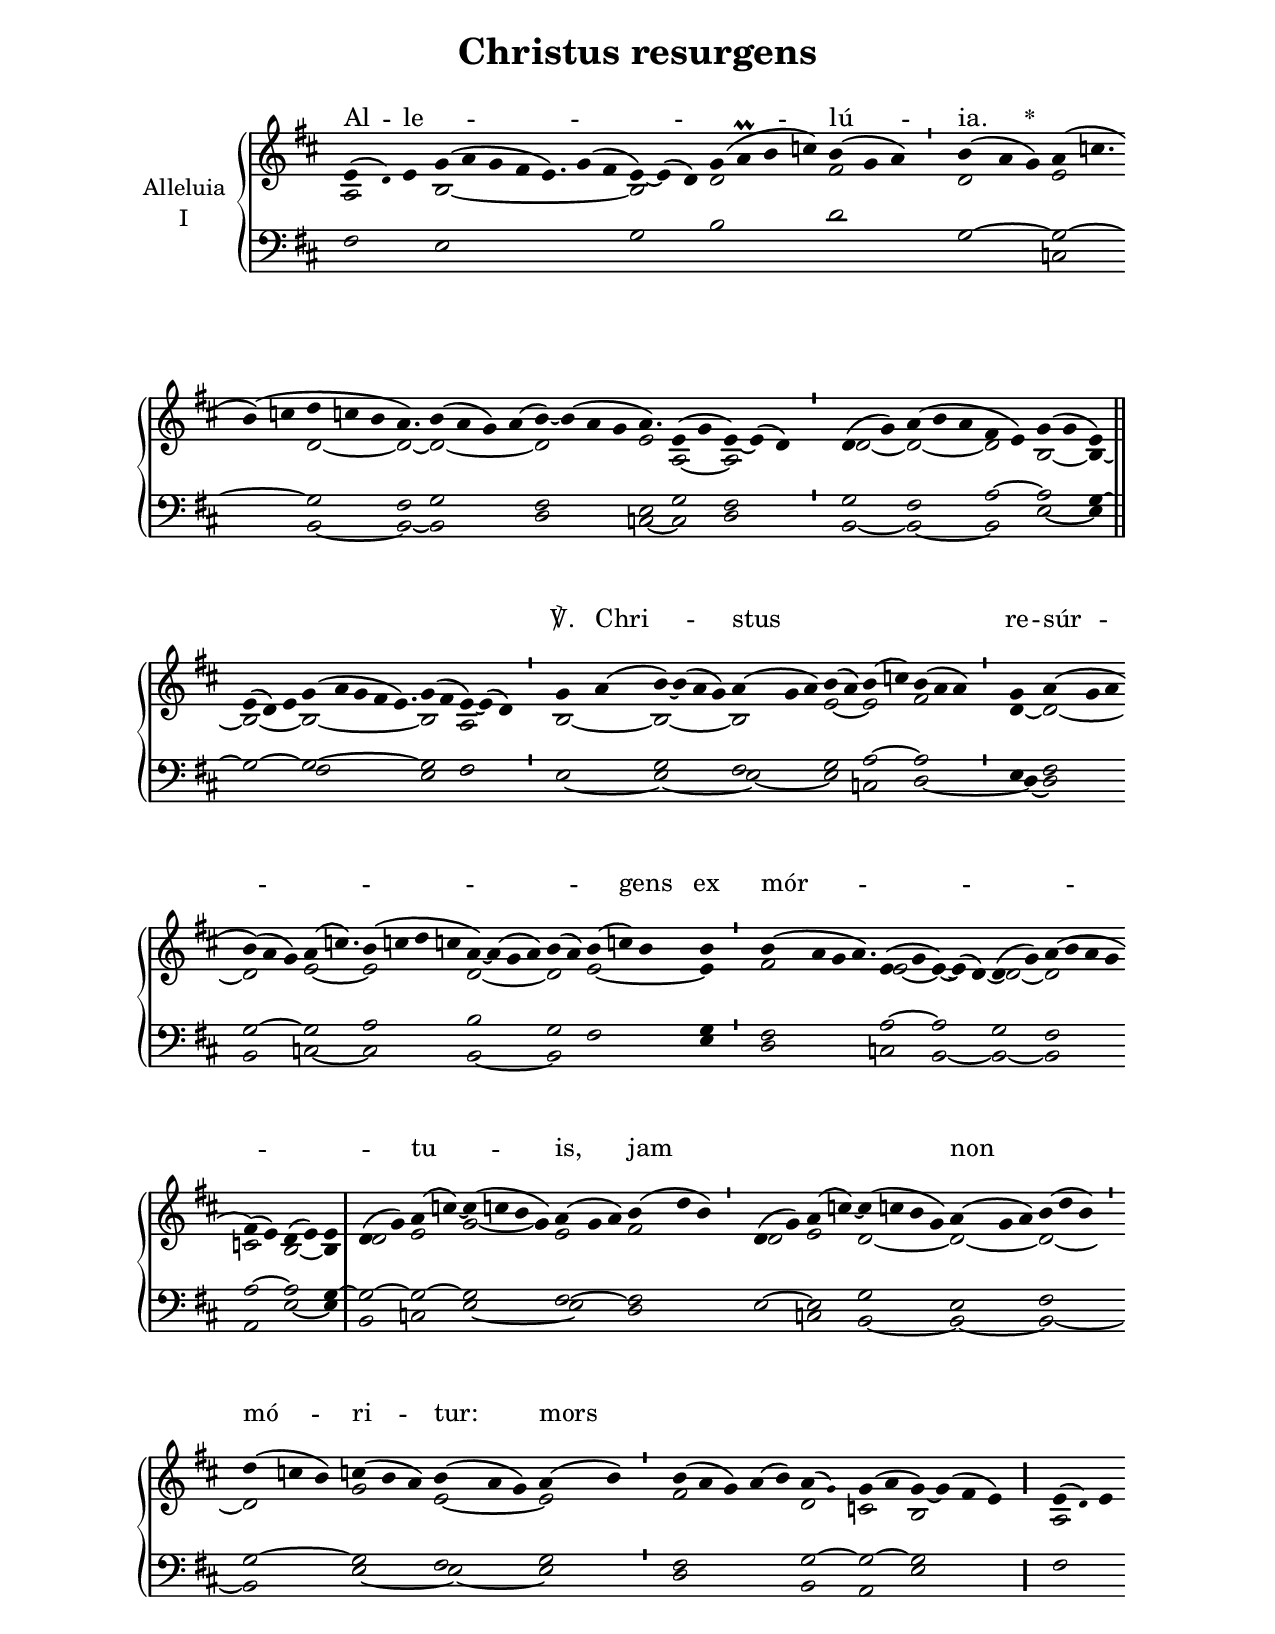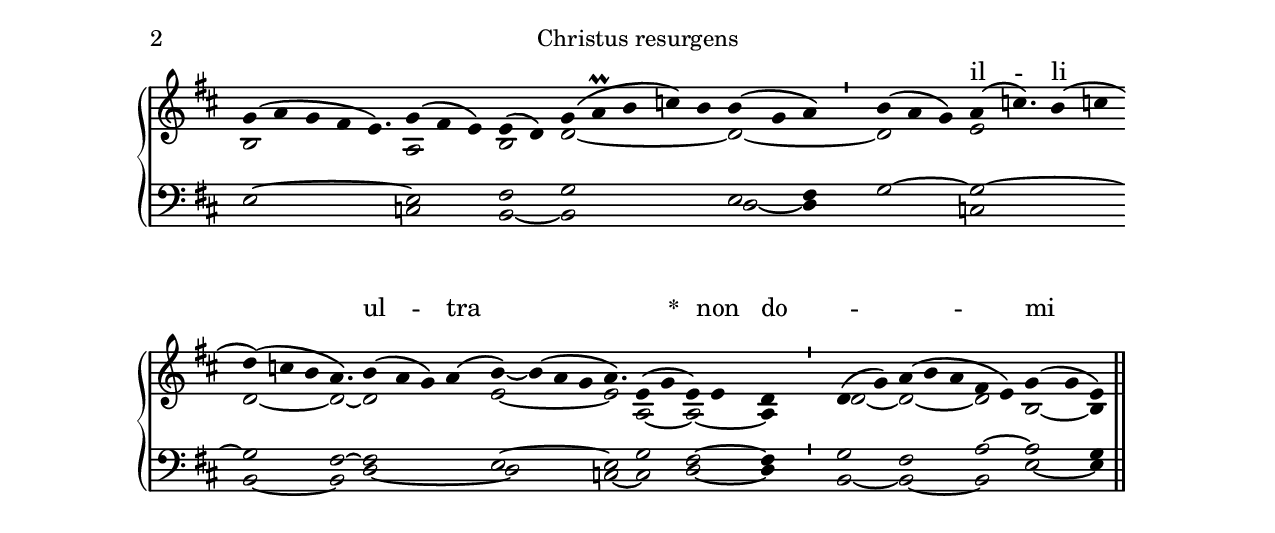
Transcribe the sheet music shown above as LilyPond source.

\version "2.18"
\include "gregorian.ly"
\include "noh2.ily"


%Page reference: page ii.52
%(volume.page)

global = {
 \key e \dorian
 \cadenzaOn 
}

\header {
  title = \markup \center-column {"Christus resurgens" \vspace #1 }
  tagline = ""
  composer = ""
}

\paper {
 #(include-special-characters)
  oddHeaderMarkup = \markup \fill-line {
    \line {}
    \center-column {
      \on-the-fly #first-page     " "
      \on-the-fly #not-first-page "Christus resurgens"
    }
    \line { \on-the-fly #print-page-number-check-first \fromproperty #'page:page-number-string }
  }
  evenHeaderMarkup = \markup \fill-line {
    \line { \on-the-fly #print-page-number-check-first \fromproperty #'page:page-number-string }
    \center-column { "Christus resurgens" }
    \line {}
  }
}

chantText = \lyricmode {
Al -- le -- _ _ _ lú -- ia. 
\set stanza = " * " _ _ _ _ _ _ _ _ _ _ _ ℣. 
Chri -- stus _ _ _ re -- súr -- _ _ _ _ gens ex mór -- _ _ _ _ _ _ tu -- is, jam _ _ non _ mó -- ri -- tur: 
mors _ _ _ _ _ _ _ _ _ _ _ _ _ il -- li ul -- tra _ 
\set stanza = " * " 
non do -- _ _ mi -- ná -- bi -- tur. _ _ _ _ _ _ _ _ _ _ _ }

chantMusic = {
\tieDown   e'4 ( \once \tweak #'font-size #-4 d' ) e'4 g'4 ( a'4 g'4 fis'4 e'4.) g'4 ( fis'4 e'4) ~ e'4 ( d'4)  g'4 ( a'\prall b'4 c''4) b'4 ( g'4 a'4) \divisioMinima
  b'4 ( a'4 g'4) a'4 ( c''4. \forceBreak
) b'4 ( c''4 d''4 c''4 b'4 a'4.) b'4 ( a'4 g'4) a'4 ( b'4) ~ b'4 ( a'4 g'4 a'4.) e'4 ( g'4 e'4) ~ e'4 ( d'4) \divisioMinima
 d'4 ( g'4) a'4 ( b'4 a'4 fis'4 e'4) g'4 ( g'4 e'4) \finalis \forceBreak

 e'4 ( d'4) e'4 g'4 ( a'4 g'4 fis'4 e'4.) g'4 ( fis'4 e'4) ~ e'4 ( d'4) \divisioMinima
 g'4  a'4 ( b'4) ~ b'4 ( a'4 g'4) a'4 ( g'4 a'4) b'4 ( a'4) b'4 ( c''4) b'4 ( a'4 a'4) \divisioMinima
 g'4  a'4 ( g'4 a'4 \forceBreak
) b'4 ( a'4 g'4) a'4 ( c''4.) b'4 ( c''4 d''4 c''4 a'4) ~ a'4 ( g'4 a'4) b'4 ( a'4) b'4 ( c''4) b'4 b'4 \divisioMinima
 b'4 ( a'4 g'4 a'4.) e'4 ( g'4 e'4) ~ e'4 ( d'4) d'4 ( g'4) a'4 ( b'4 a'4 g'4 \forceBreak
) fis'4 ( e'4) d'4 ( e'4) e'4 \divisioMaxima
  d'4 ( g'4) a'4 ( c''4) ~ c''4 ( c''4 b'4 g'4) a'4 ( g'4 a'4) b'4 ( d''4 b'4) \divisioMinima
  d'4 ( g'4) a'4 ( c''4) ~ c''4 ( c''4 b'4 g'4) a'4 ( g'4 a'4) b'4 ( d''4 b'4) \divisioMinima \forceBreak

  d''4 ( c''4 b'4) c''4 ( b'4 a'4) b'4 ( a'4 g'4) a'4 ( b'4) \divisioMinima
 b'4 ( a'4 g'4) a'4 ( b'4) a'4 ( \once \tweak #'font-size #-4 g' ) g'4 ( a'4 g'4) ~ g'4 ( fis'4 e'4) \divisioMaior
 e'4 ( \once \tweak #'font-size #-4 d' ) e'4 \forceBreak
 g'4 ( a'4 g'4 fis'4 e'4.) g'4 ( fis'4 e'4) e'4 ( d'4)  g'4 ( a'\prall b'4 c''4) b'4 b'4 ( g'4 a'4) \divisioMinima
  b'4 ( a'4 g'4) a'4 ( c''4.) b'4 ( c''4 \forceBreak
) d''4 ( c''4 b'4 a'4.) b'4 ( a'4 g'4) a'4 ( b'4) ~ b'4 ( a'4 g'4 a'4.) e'4 ( g'4 e'4) e'4 d'4 \divisioMinima
 d'4 ( g'4) a'4 ( b'4 a'4 fis'4 e'4) g'4 ( g'4 e'4) \finalis

}

altoMusic = {
a2*3/2 b2*15/4 ~ b2*3/2 d'2*4/2 fis'2*3/2 d'2*3/2 e'2*9/4 d'2*3/2 ~ d'2*3/4 ~ d'2*4/2 ~ d'2*4/2 e'2*3/4 a2 ~ a2*3/2 \divisioMinima
d'2 ~ d'2*3/2 ~ d'2 b2 ~ b4 ~ \finalis
b2*3/2 ~ b2*11/4 ~ b2 a2*3/2 \divisioMinima
b2 ~ b2*4/2 ~ b2*3/2 e'2 ~ e'2 fis'2*3/2 \divisioMinima
d'4 ~ d'2*3/2 ~ d'2*3/2 e'2*5/4 ~ e'2*4/2 d'2*4/2 ~ d'2 e'2*3/2 ~ e'4 \divisioMinima
fis'2*9/4 e'2 ~ e'4 ~ e'4 d'4 ~ d'2 ~ d'2*4/2 c'2 b2 ~ b4 d'2 e'2 g'2*3/2 ~ g'4 e'2*3/2 fis'2*3/2 d'2 e'2 d'2*4/2 ~ d'2*3/2 ~ d'2*3/2 ~ d'2*3/2 g'2*3/2 e'2*3/2 ~ e'2 \divisioMinima
fis'2*5/2 d'2 c'2 b2*4/2 \divisioMaior
a2*3/2 b2*11/4 a2*3/2 b2 d'2*5/2 ~ d'2*3/2 ~ d'2*3/2 e'2*9/4 d'2*3/2 ~ d'2*3/4 ~ d'2*4/2 e'2*4/2 ~ e'2*3/4 a2 ~ a2 ~ a4 \divisioMinima
d'2 ~ d'2*3/2 ~ d'2 b2 ~ b4 \finalis
}

tenorMusic = {
fis2*3/2 e2*15/4 g2*3/2 b2*4/2 d'2*3/2 g2*3/2 ~ g2*9/4 ~ g2*3/2 fis2*3/4 g2*4/2 fis2*4/2 e2*3/4 g2 fis2*3/2 \divisioMinima
g2 fis2*3/2 a2 ~ a2 g4 ~ \finalis
g2*3/2 ~ g2*11/4 ~ g2 fis2*3/2 \divisioMinima
r2 g2*4/2 fis2*3/2 g2 a2 ~ a2*3/2 \divisioMinima
e4 fis2*3/2 g2*3/2 ~ g2*5/4 a2*4/2 b2*4/2 g2 fis2*3/2 g4 \divisioMinima
fis2*9/4 a2 ~ a2*3/2 g2 fis2*4/2 a2 ~ a2 g4 ~ g2 ~ g2 ~ g2*4/2 fis2*3/2 ~ fis2*3/2 e2 ~ e2 g2*4/2 e2*3/2 fis2*3/2 g2*3/2 ~ g2*3/2 fis2*3/2 g2 \divisioMinima
fis2*5/2 g2 ~ g2 ~ g2*4/2 \divisioMaior
fis2*3/2 e2*11/4 ~ e2*3/2 fis2 g2*5/2 e2 fis4 g2*3/2 ~ g2*9/4 ~ g2*3/2 fis2*3/4 ~ fis2*4/2 e2*4/2 ~ e2*3/4 g2 fis2 ~ fis4 \divisioMinima
g2 fis2*3/2 a2 ~ a2 g4 \finalis
}

bassMusic = {
r2*47/4 c2*9/4 b,2*3/2 ~ b,2*3/4 ~ b,2*4/2 d2*4/2 c2*3/4 ~ c2 d2*3/2 \divisioMinima
b,2 ~ b,2*3/2 ~ b,2 e2 ~ e4 \finalis
r2*3/2 fis2*11/4 e2 fis2*3/2 \divisioMinima
e2 ~ e2*4/2 ~ e2*3/2 ~ e2 c2 d2*3/2 ~ \divisioMinima
d4 ~ d2*3/2 b,2*3/2 c2*5/4 ~ c2*4/2 b,2*4/2 ~ b,2*5/2 e4 \divisioMinima
d2*9/4 c2 b,2*3/2 ~ b,2 ~ b,2*4/2 a,2 e2 ~ e4 b,2 c2 e2*4/2 ~ e2*3/2 d2*3/2 r2 c2 b,2*4/2 ~ b,2*3/2 ~ b,2*3/2 ~ b,2*3/2 e2*3/2 ~ e2*3/2 ~ e2 \divisioMinima
d2*5/2 b,2 a,2 e2*4/2 \divisioMaior
r2*3/2 r2*11/4 c2*3/2 b,2 ~ b,2*5/2 d2 ~ d4 r2*3/2 c2*9/4 b,2*3/2 ~ b,2*3/4 d2*4/2 ~ d2*4/2 c2*3/4 ~ c2 d2 ~ d4 \divisioMinima
b,2 ~ b,2*3/2 ~ b,2 e2 ~ e4 \finalis
}

voiceLines = {
\voiceLineStyle


}

\score{
  <<
    \new GrandStaff <<
      \set GrandStaff.autoBeaming = ##f
      \set GrandStaff.instrumentName = \markup \center-column {
        "Alleluia"
        "I"
      }
      \new Staff = up <<
        \new Voice = "chant" {
          \voiceOne \global \chantMusic
        }
        \new Voice {
          \voiceTwo \global \altoMusic
        }
      >>

      \new Staff = down <<
        \clef bass
        \new Voice {
          \voiceOne \global \tenorMusic
        }
        \new Voice {
          \voiceTwo \global \bassMusic
        }
	\new Voice {
        \voiceThree \global \voiceLines
        }
      >>
    >>
    \new Lyrics \lyricsto chant {
      \chantText
    }
  >>
  \layout{
  }
  \midi{
    \tempo 4 = 125
  }
}
